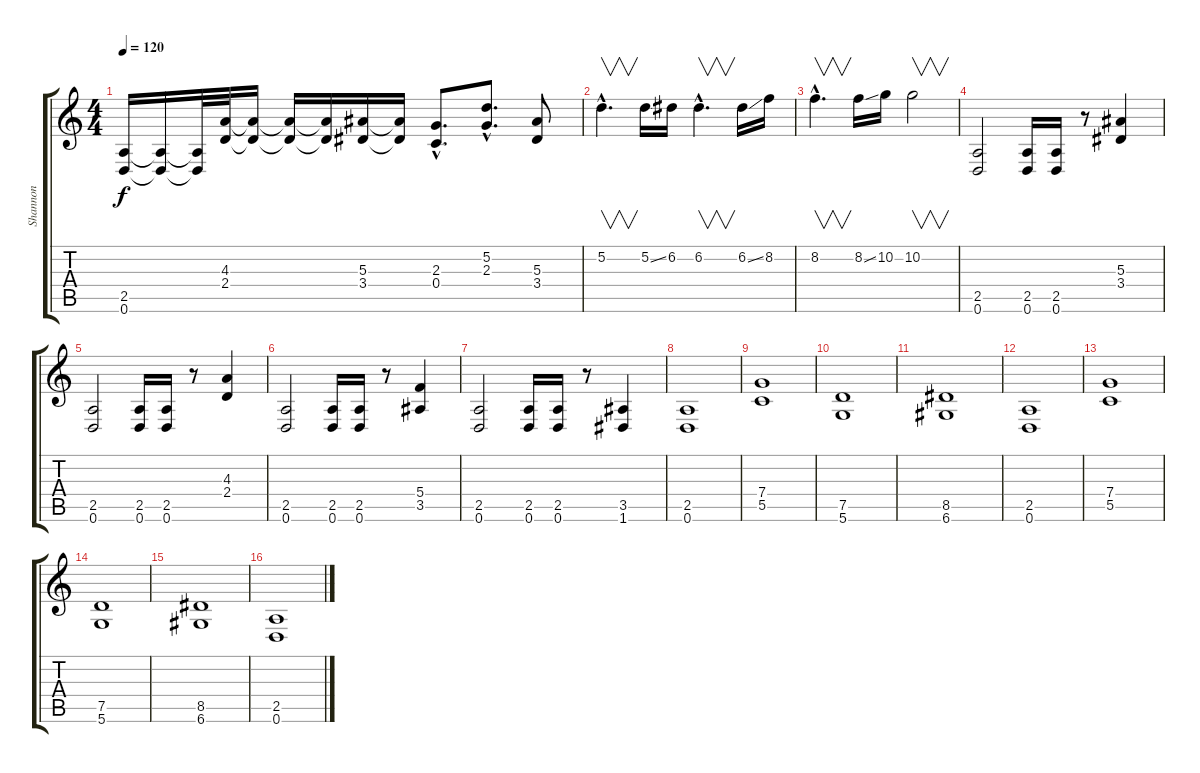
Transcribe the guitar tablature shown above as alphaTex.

\track ("Shannon" "Shannon") {instrument distortionguitar}
\staff {score tabs}
\tuning (D4 A3 F3 C3 G2 D2) {hide}
\ts (4 4)
\tempo 120
\clef g2
\ks c
(2.5{t} 0.6{t}).16{dy f} (2.5{t} 0.6{t}).16 (2.5{t} 0.6{t}).32 (4.3 2.4).32 (4.3{t} 2.4{t}).16 (4.3{t} 2.4{t}).16 (4.3{t} 2.4{t}).16 (5.3 3.4).16 (5.3{t} 3.4{t}).16 (2.3{hac} 0.4{hac}).8{d} (5.2{hac} 2.3{hac}).8{d} (5.3 3.4).8 |
5.2{hac}.4{v d} 5.2{ss}.16 6.2.16 6.2{hac}.4{v d} 6.2{ss}.16 8.2.16 |
8.2{hac}.4{v d} 8.2{ss}.16 10.2.16 10.2.2{v} |
(2.5 0.6).2 (2.5 0.6).16 (2.5 0.6).16 r.8 (5.3 3.4).4 |
(2.5 0.6).2 (2.5 0.6).16 (2.5 0.6).16 r.8 (4.3 2.4).4 |
(2.5 0.6).2 (2.5 0.6).16 (2.5 0.6).16 r.8 (5.4 3.5).4 |
(2.5 0.6).2 (2.5 0.6).16 (2.5 0.6).16 r.8 (3.5 1.6).4 |
(2.5 0.6).1 |
(7.4 5.5).1 |
(7.5 5.6).1 |
(8.5 6.6).1 |
(2.5 0.6).1 |
(7.4 5.5).1 |
(7.5 5.6).1 |
(8.5 6.6).1 |
(2.5 0.6).1
